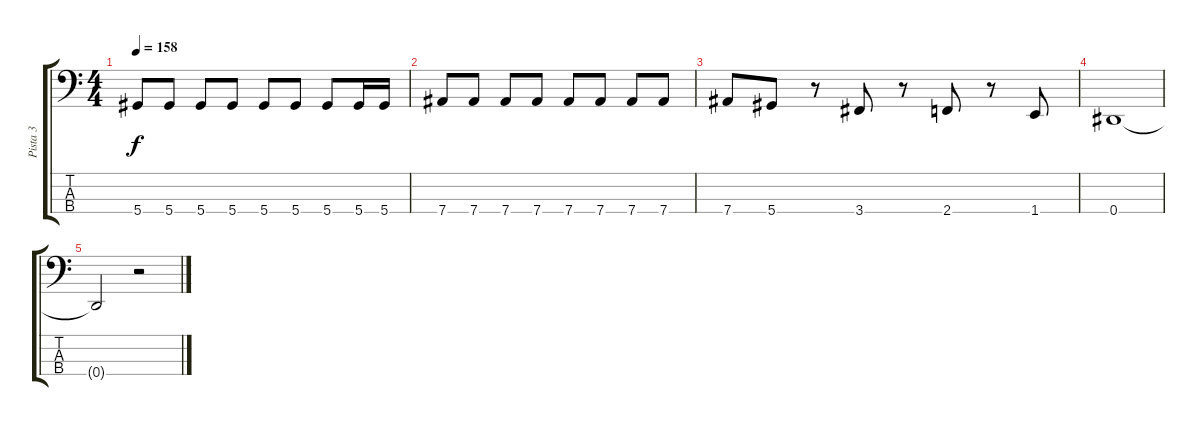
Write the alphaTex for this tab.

\track ("Pista 3" "Pista 3") {instrument slapbass2}
\staff {score tabs}
\tuning (Gb2 Db2 Ab1 Eb1) {hide}
\ts (4 4)
\tempo 158
\clef f4
\ks c
5.4.8{dy f} 5.4.8 5.4.8 5.4.8 5.4.8 5.4.8 5.4.8 5.4.16 5.4.16 |
7.4.8 7.4.8 7.4.8 7.4.8 7.4.8 7.4.8 7.4.8 7.4.8 |
7.4.8 5.4.8 r.8 3.4.8 r.8 2.4.8 r.8 1.4.8 |
0.4.1 |
0.4{t}.2 r.2
